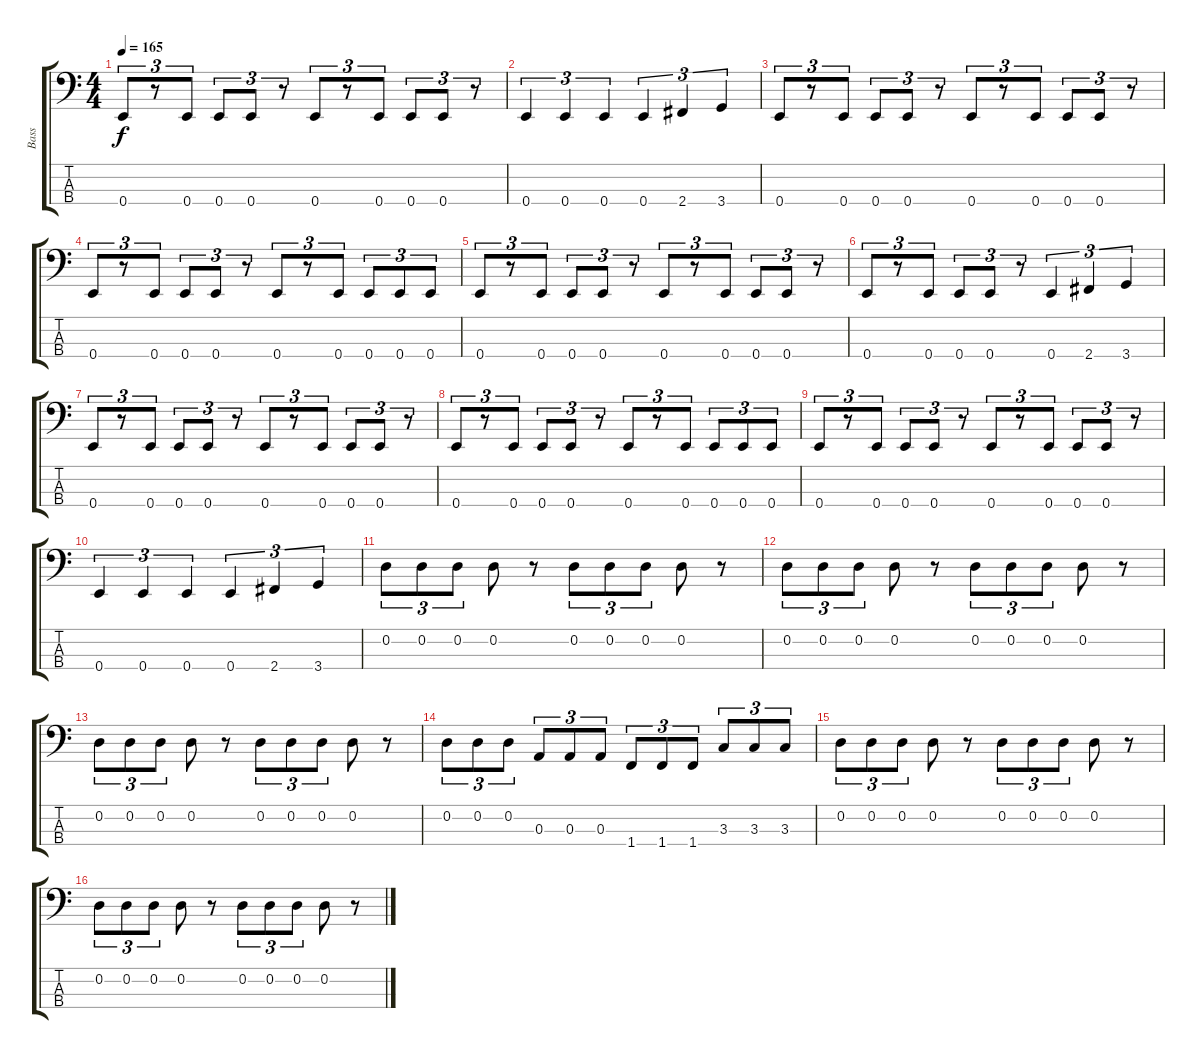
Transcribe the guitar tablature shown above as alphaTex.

\track ("Bass" "Bass") {instrument electricbasspick}
\staff {score tabs}
\tuning (G2 D2 A1 E1) {hide}
\ts (4 4)
\tempo 165
\clef f4
\ks c
0.4.8{tu (3 2) dy f} r.8{tu (3 2)} 0.4.8{tu (3 2)} 0.4.8{tu (3 2)} 0.4.8{tu (3 2)} r.8{tu (3 2)} 0.4.8{tu (3 2)} r.8{tu (3 2)} 0.4.8{tu (3 2)} 0.4.8{tu (3 2)} 0.4.8{tu (3 2)} r.8{tu (3 2)} |
0.4.4{tu (3 2)} 0.4.4{tu (3 2)} 0.4.4{tu (3 2)} 0.4.4{tu (3 2)} 2.4.4{tu (3 2)} 3.4.4{tu (3 2)} |
0.4.8{tu (3 2)} r.8{tu (3 2)} 0.4.8{tu (3 2)} 0.4.8{tu (3 2)} 0.4.8{tu (3 2)} r.8{tu (3 2)} 0.4.8{tu (3 2)} r.8{tu (3 2)} 0.4.8{tu (3 2)} 0.4.8{tu (3 2)} 0.4.8{tu (3 2)} r.8{tu (3 2)} |
0.4.8{tu (3 2)} r.8{tu (3 2)} 0.4.8{tu (3 2)} 0.4.8{tu (3 2)} 0.4.8{tu (3 2)} r.8{tu (3 2)} 0.4.8{tu (3 2)} r.8{tu (3 2)} 0.4.8{tu (3 2)} 0.4.8{tu (3 2)} 0.4.8{tu (3 2)} 0.4.8{tu (3 2)} |
0.4.8{tu (3 2)} r.8{tu (3 2)} 0.4.8{tu (3 2)} 0.4.8{tu (3 2)} 0.4.8{tu (3 2)} r.8{tu (3 2)} 0.4.8{tu (3 2)} r.8{tu (3 2)} 0.4.8{tu (3 2)} 0.4.8{tu (3 2)} 0.4.8{tu (3 2)} r.8{tu (3 2)} |
0.4.8{tu (3 2)} r.8{tu (3 2)} 0.4.8{tu (3 2)} 0.4.8{tu (3 2)} 0.4.8{tu (3 2)} r.8{tu (3 2)} 0.4.4{tu (3 2)} 2.4.4{tu (3 2)} 3.4.4{tu (3 2)} |
0.4.8{tu (3 2)} r.8{tu (3 2)} 0.4.8{tu (3 2)} 0.4.8{tu (3 2)} 0.4.8{tu (3 2)} r.8{tu (3 2)} 0.4.8{tu (3 2)} r.8{tu (3 2)} 0.4.8{tu (3 2)} 0.4.8{tu (3 2)} 0.4.8{tu (3 2)} r.8{tu (3 2)} |
0.4.8{tu (3 2)} r.8{tu (3 2)} 0.4.8{tu (3 2)} 0.4.8{tu (3 2)} 0.4.8{tu (3 2)} r.8{tu (3 2)} 0.4.8{tu (3 2)} r.8{tu (3 2)} 0.4.8{tu (3 2)} 0.4.8{tu (3 2)} 0.4.8{tu (3 2)} 0.4.8{tu (3 2)} |
0.4.8{tu (3 2)} r.8{tu (3 2)} 0.4.8{tu (3 2)} 0.4.8{tu (3 2)} 0.4.8{tu (3 2)} r.8{tu (3 2)} 0.4.8{tu (3 2)} r.8{tu (3 2)} 0.4.8{tu (3 2)} 0.4.8{tu (3 2)} 0.4.8{tu (3 2)} r.8{tu (3 2)} |
0.4.4{tu (3 2)} 0.4.4{tu (3 2)} 0.4.4{tu (3 2)} 0.4.4{tu (3 2)} 2.4.4{tu (3 2)} 3.4.4{tu (3 2)} |
0.2.8{tu (3 2)} 0.2.8{tu (3 2)} 0.2.8{tu (3 2)} 0.2.8 r.8 0.2.8{tu (3 2)} 0.2.8{tu (3 2)} 0.2.8{tu (3 2)} 0.2.8 r.8 |
0.2.8{tu (3 2)} 0.2.8{tu (3 2)} 0.2.8{tu (3 2)} 0.2.8 r.8 0.2.8{tu (3 2)} 0.2.8{tu (3 2)} 0.2.8{tu (3 2)} 0.2.8 r.8 |
0.2.8{tu (3 2)} 0.2.8{tu (3 2)} 0.2.8{tu (3 2)} 0.2.8 r.8 0.2.8{tu (3 2)} 0.2.8{tu (3 2)} 0.2.8{tu (3 2)} 0.2.8 r.8 |
0.2.8{tu (3 2)} 0.2.8{tu (3 2)} 0.2.8{tu (3 2)} 0.3.8{tu (3 2)} 0.3.8{tu (3 2)} 0.3.8{tu (3 2)} 1.4.8{tu (3 2)} 1.4.8{tu (3 2)} 1.4.8{tu (3 2)} 3.3.8{tu (3 2)} 3.3.8{tu (3 2)} 3.3.8{tu (3 2)} |
0.2.8{tu (3 2)} 0.2.8{tu (3 2)} 0.2.8{tu (3 2)} 0.2.8 r.8 0.2.8{tu (3 2)} 0.2.8{tu (3 2)} 0.2.8{tu (3 2)} 0.2.8 r.8 |
0.2.8{tu (3 2)} 0.2.8{tu (3 2)} 0.2.8{tu (3 2)} 0.2.8 r.8 0.2.8{tu (3 2)} 0.2.8{tu (3 2)} 0.2.8{tu (3 2)} 0.2.8 r.8
